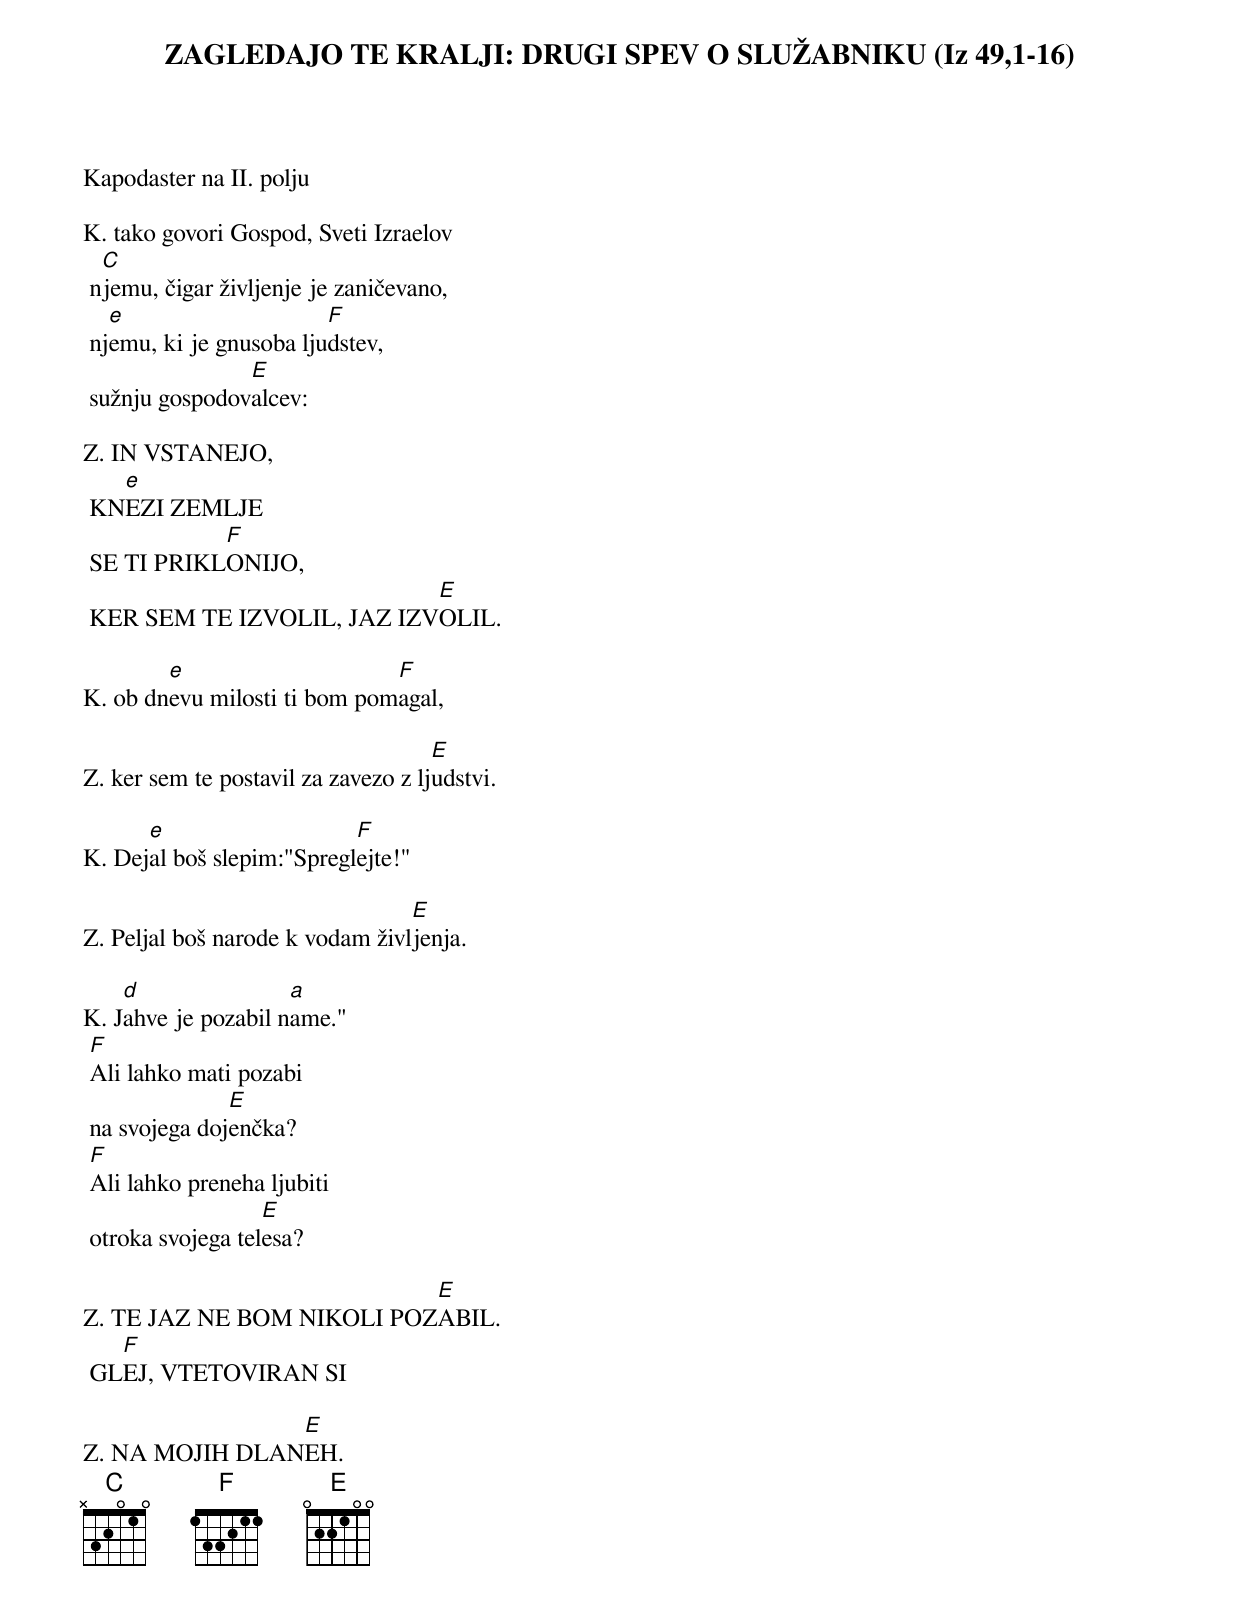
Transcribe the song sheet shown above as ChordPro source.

{title: ZAGLEDAJO TE KRALJI: DRUGI SPEV O SLUŽABNIKU (Iz 49,1-16)}

Kapodaster na II. polju

K.	tako govori Gospod, Sveti Izraelov
	n[C]jemu, čigar življenje je zaničevano,
	nj[e]emu, ki je gnusoba lju[F]dstev,
	sužnju gospodov[E]alcev:

Z.	IN VSTANEJO,
	KN[e]EZI ZEMLJE
	SE TI PRIKL[F]ONIJO,
	KER SEM TE IZVOLIL, JAZ IZV[E]OLIL.

K.	ob dn[e]evu milosti ti bom pom[F]agal,

Z.	ker sem te postavil za zavezo z lj[E]udstvi.

K.	Dej[e]al boš slepim:"Spregl[F]ejte!"

Z.	Peljal boš narode k vodam živl[E]jenja.

K.	J[d]ahve je pozabil n[a]ame."
	[F]Ali lahko mati pozabi
	na svojega doj[E]enčka?
	[F]Ali lahko preneha ljubiti
	otroka svojega tel[E]esa?

Z.	TE JAZ NE BOM NIKOLI POZ[E]ABIL.
	GL[F]EJ, VTETOVIRAN SI

Z.	NA MOJIH DLAN[E]EH.
